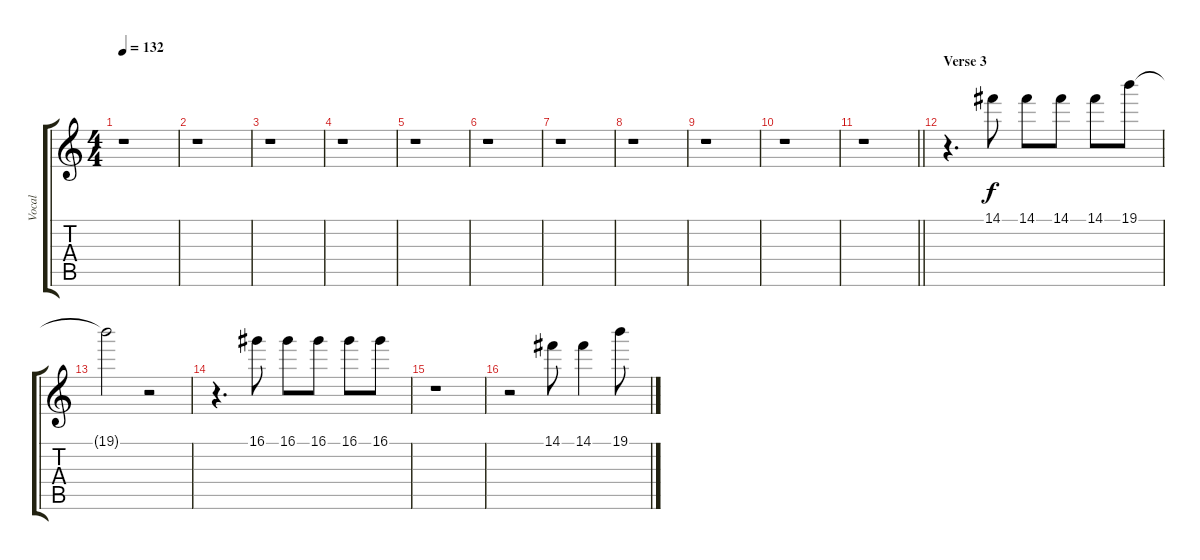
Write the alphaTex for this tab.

\track ("Vocal" "Vocal") {instrument acousticguitarnylon}
\staff {score tabs}
\tuning (E4 B3 G3 D3 A2 E2) {hide}
\ts (4 4)
\tempo 132
\clef g2
\ks c
r.1{dy f} |
r.1 |
r.1 |
r.1 |
r.1 |
r.1 |
r.1 |
r.1 |
r.1 |
r.1 |
\barLineRight lightlight
r.1 |
\section ("" "Verse 3")
r.4{d} 14.1.8 14.1.8 14.1.8 14.1.8 19.1.8 |
19.1{t}.2 r.2 |
r.4{d} 16.1.8 16.1.8 16.1.8 16.1.8 16.1.8 |
r.1 |
r.2 14.1.8 14.1.4 19.1.8
